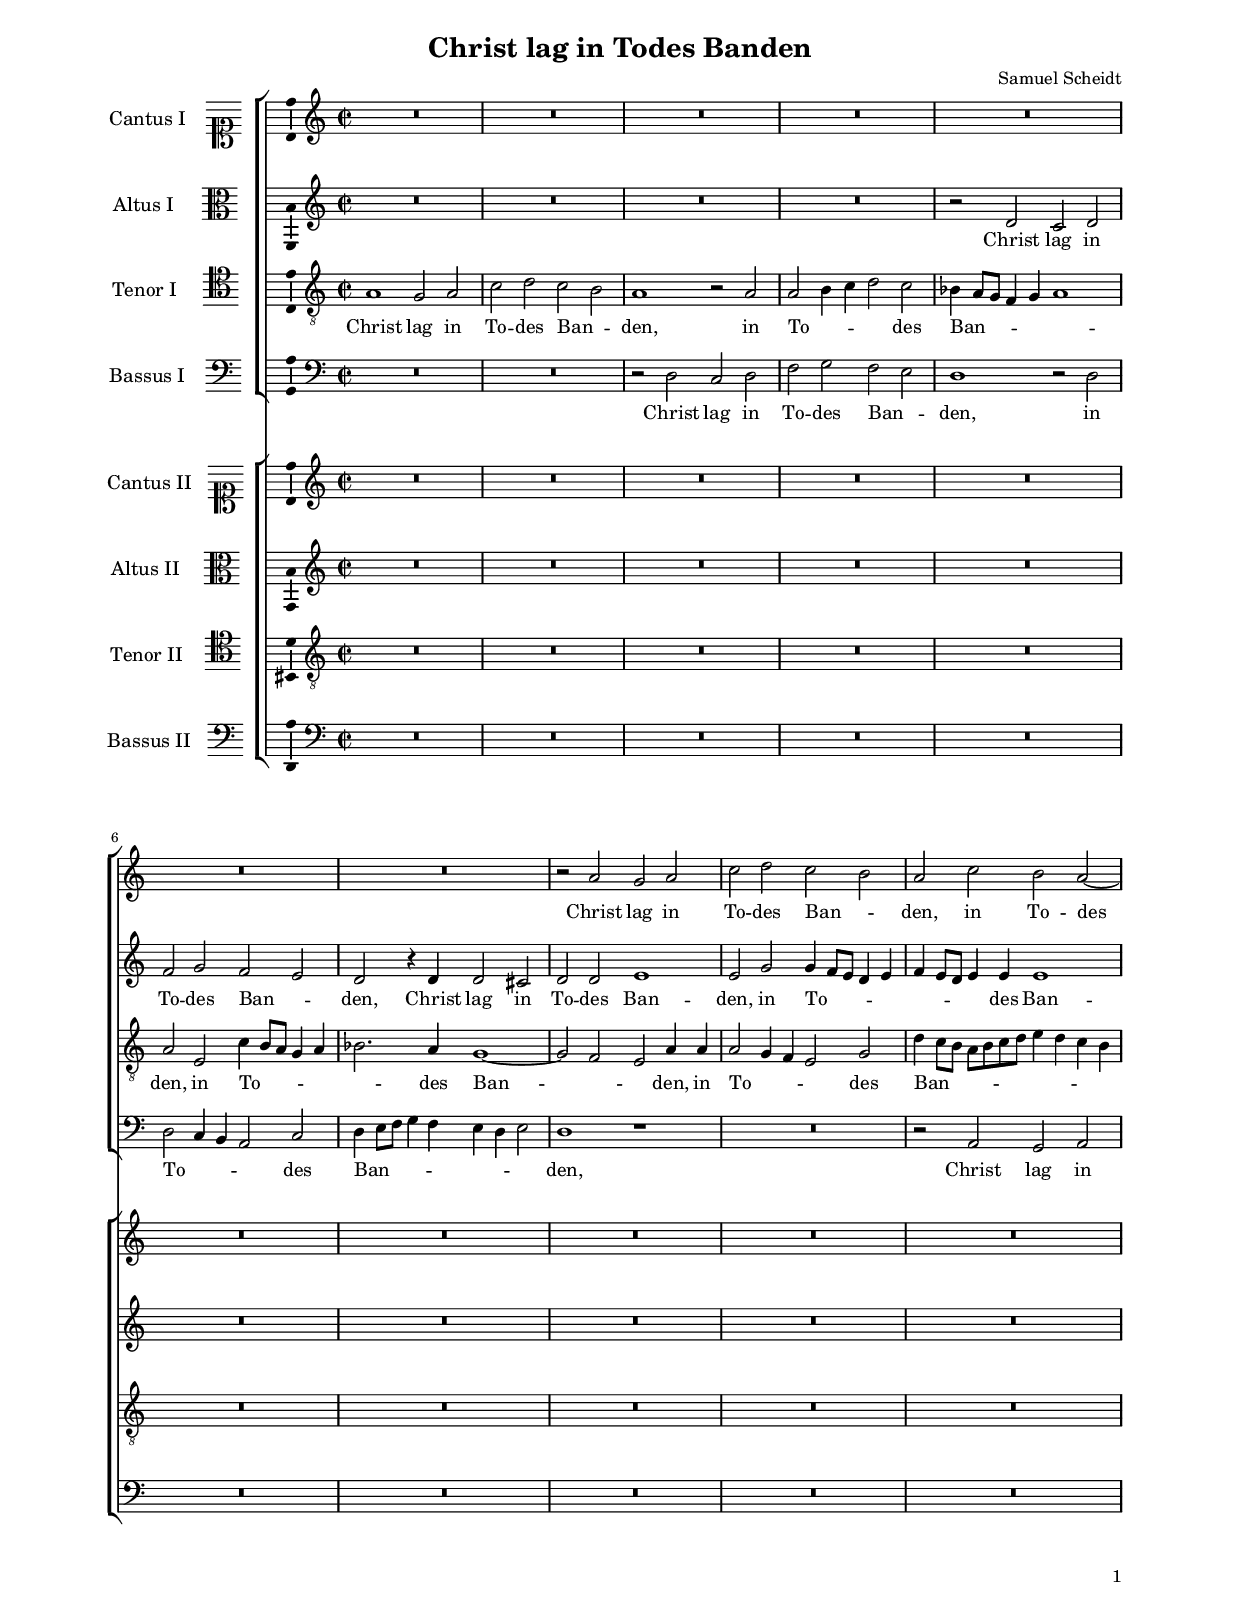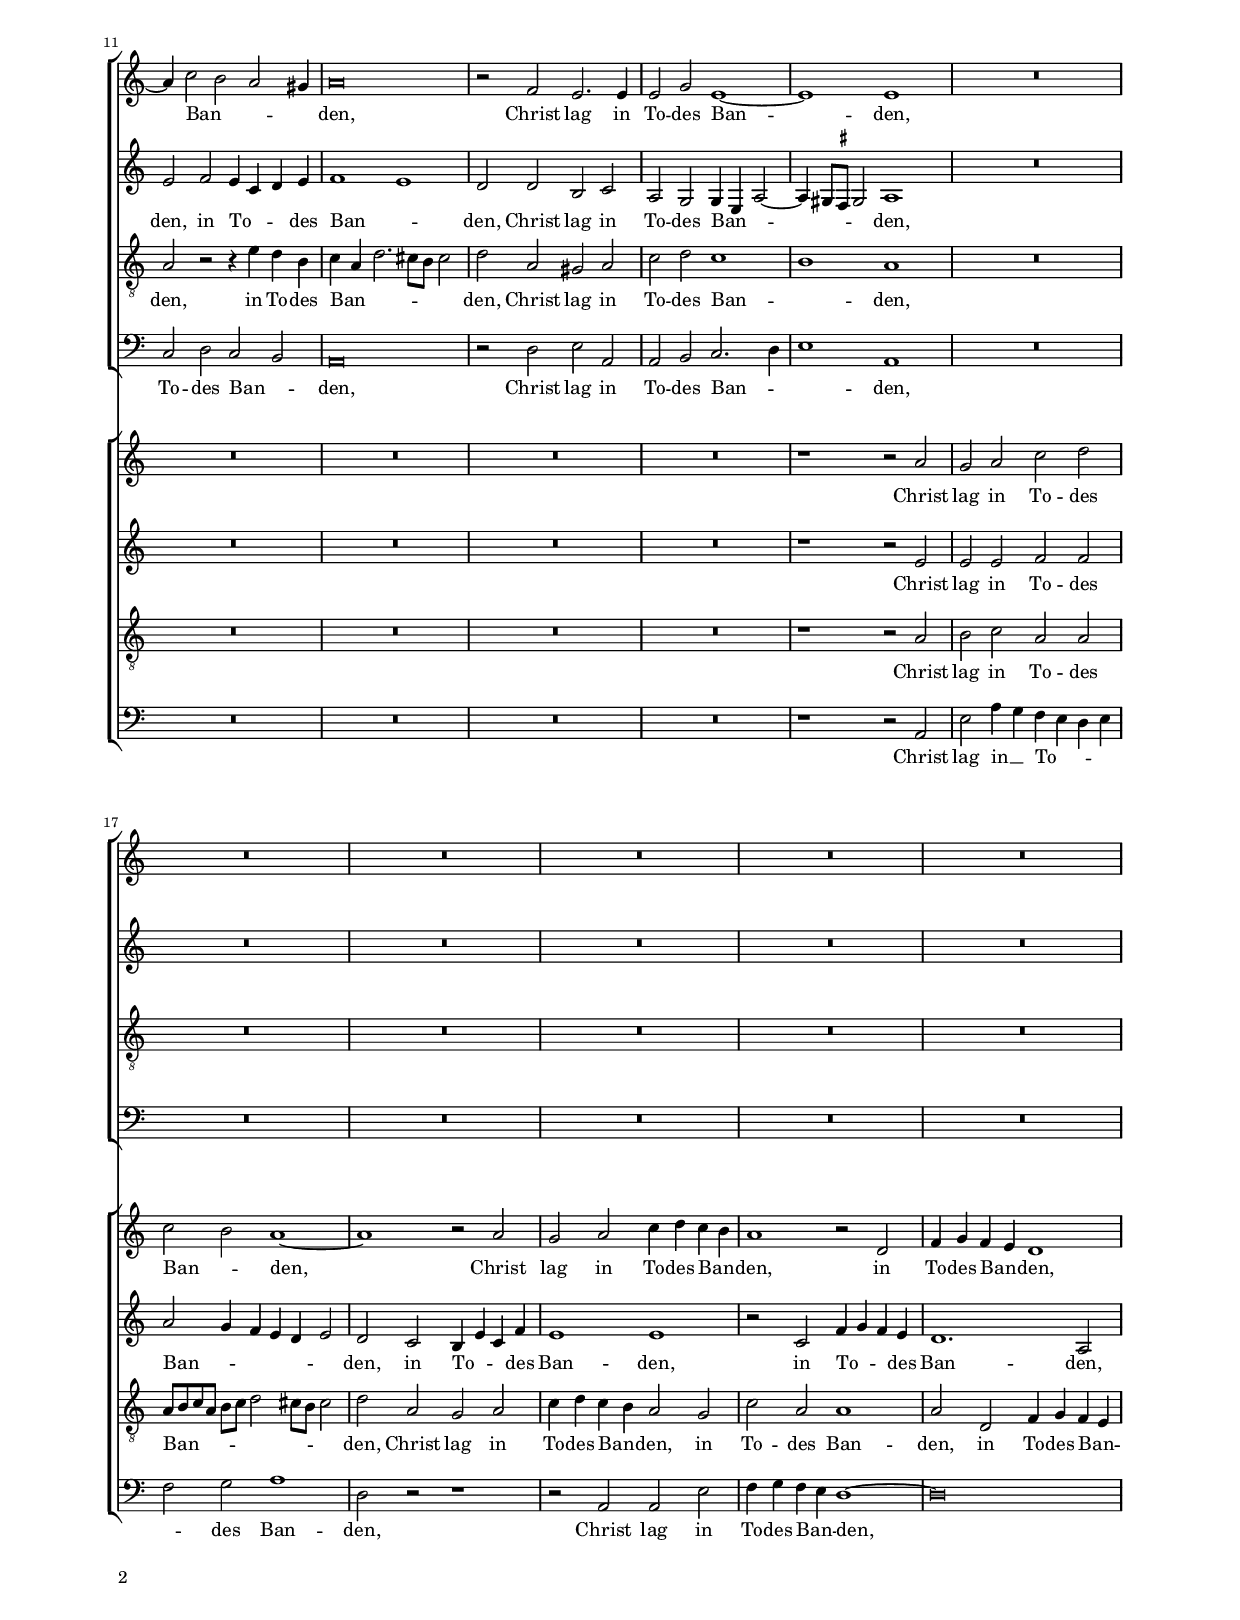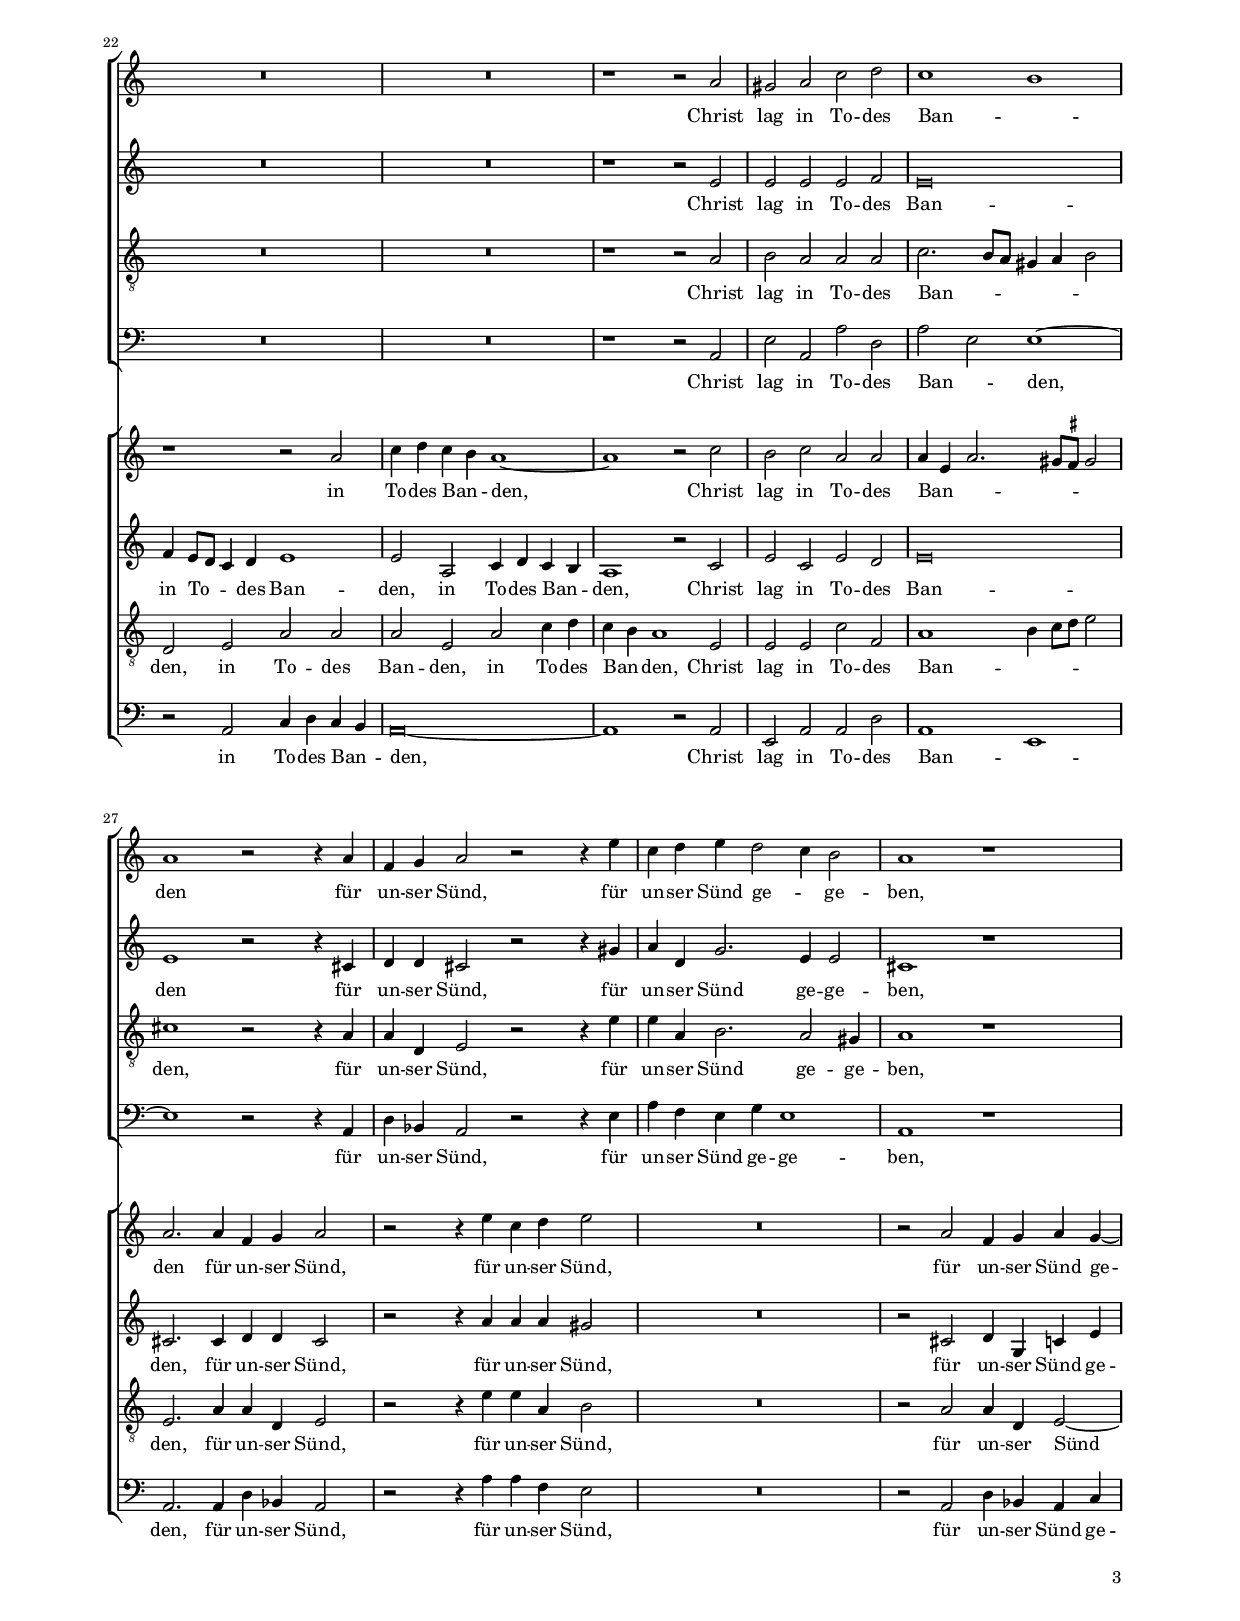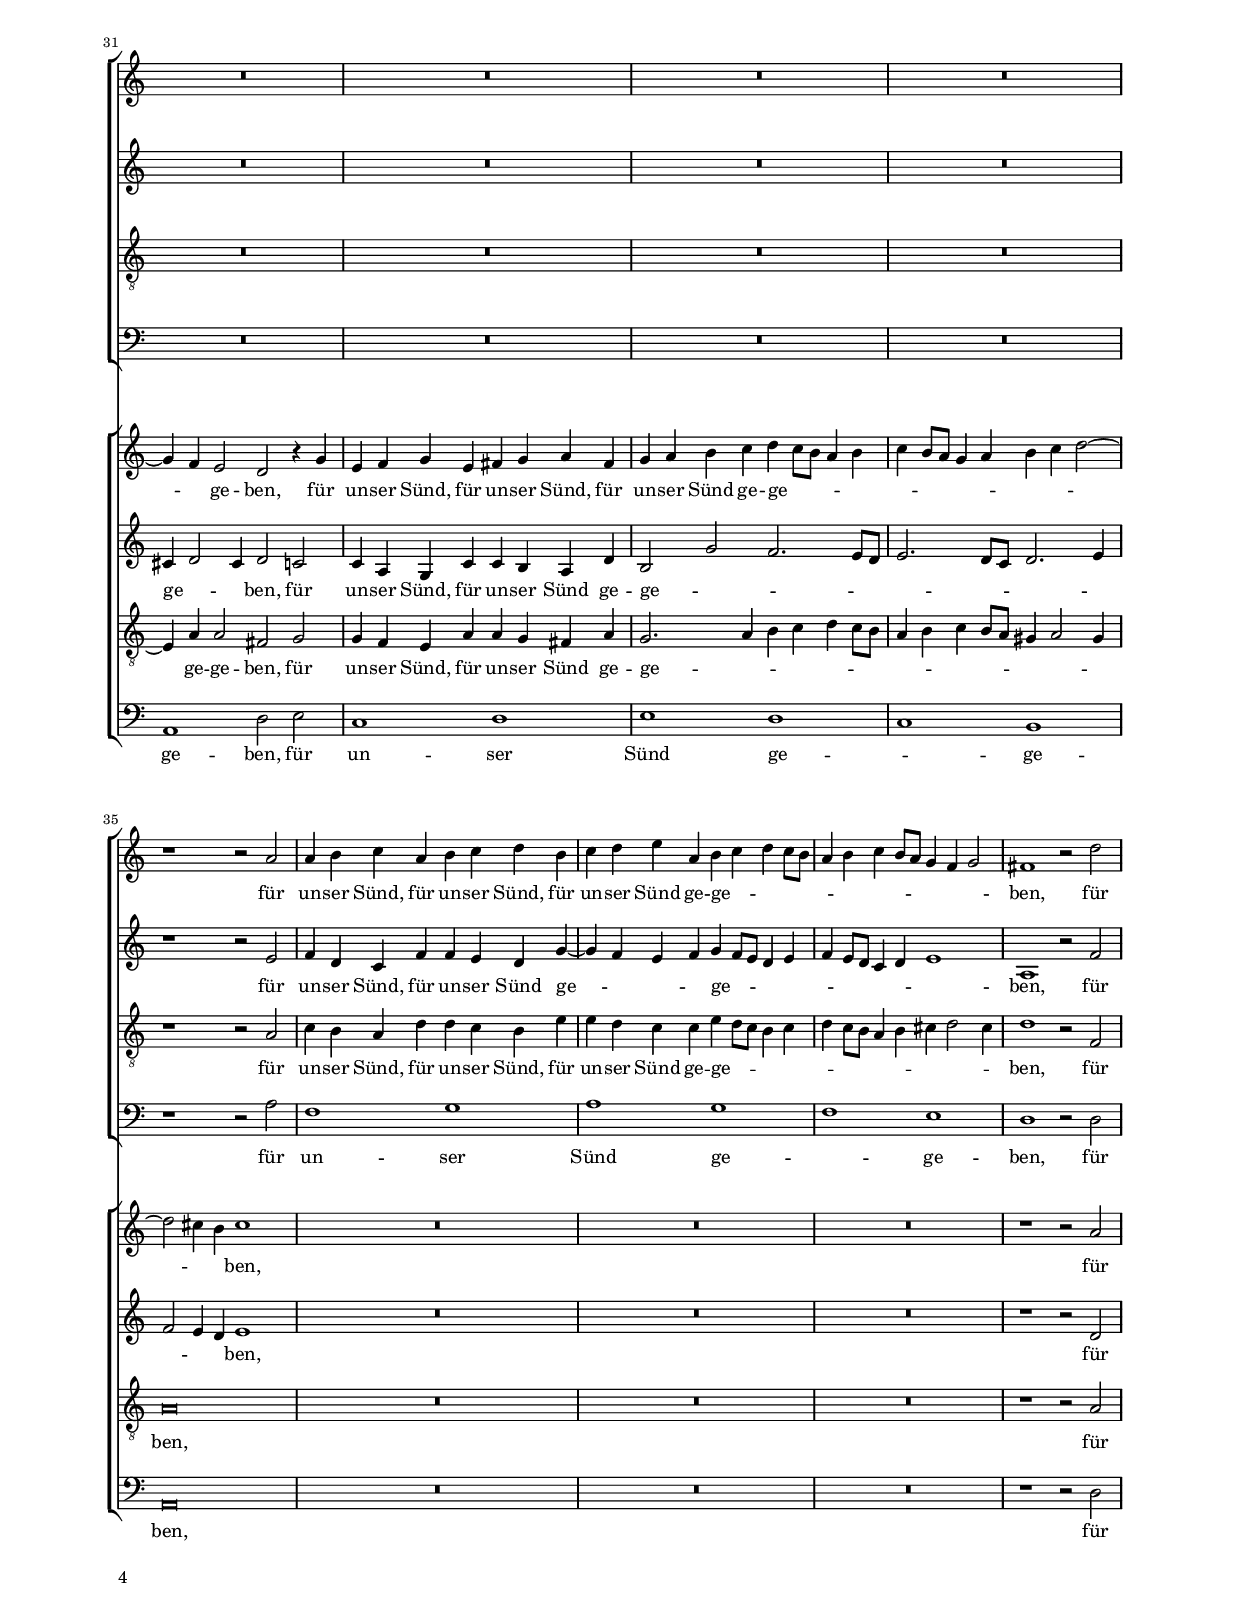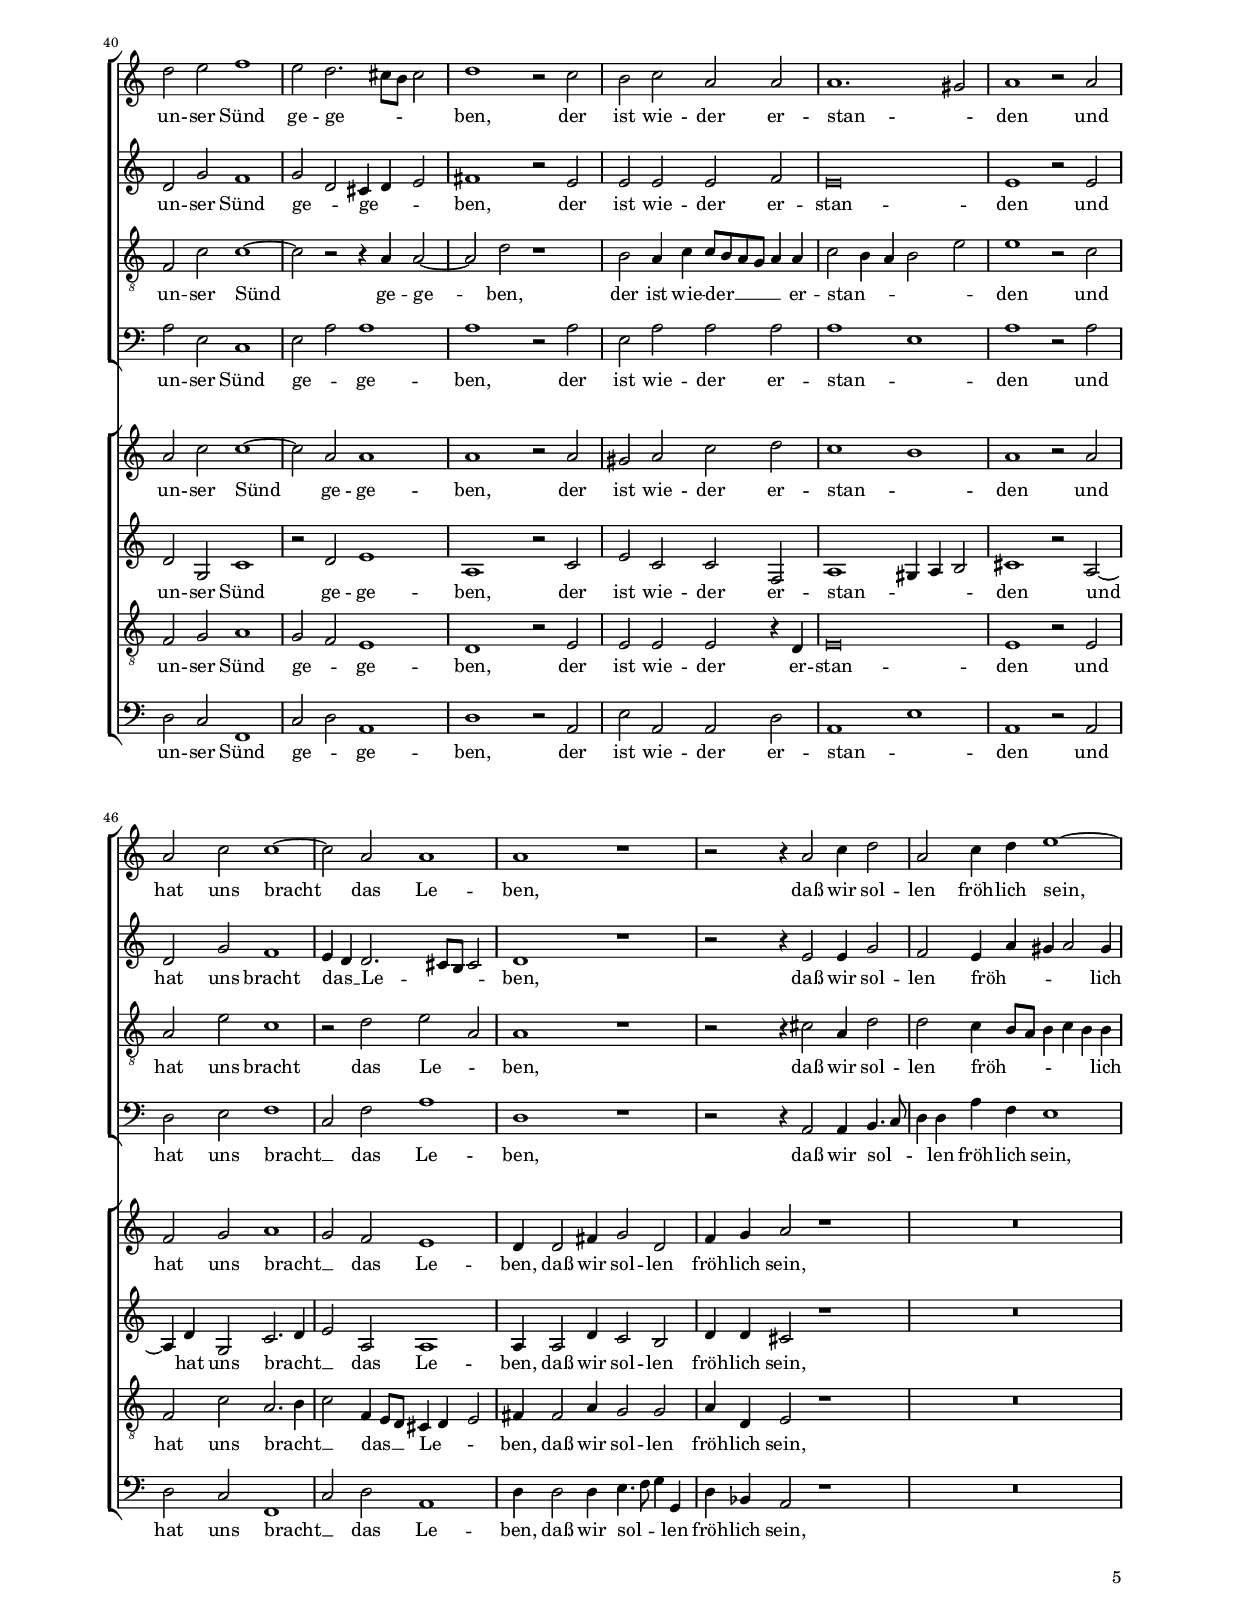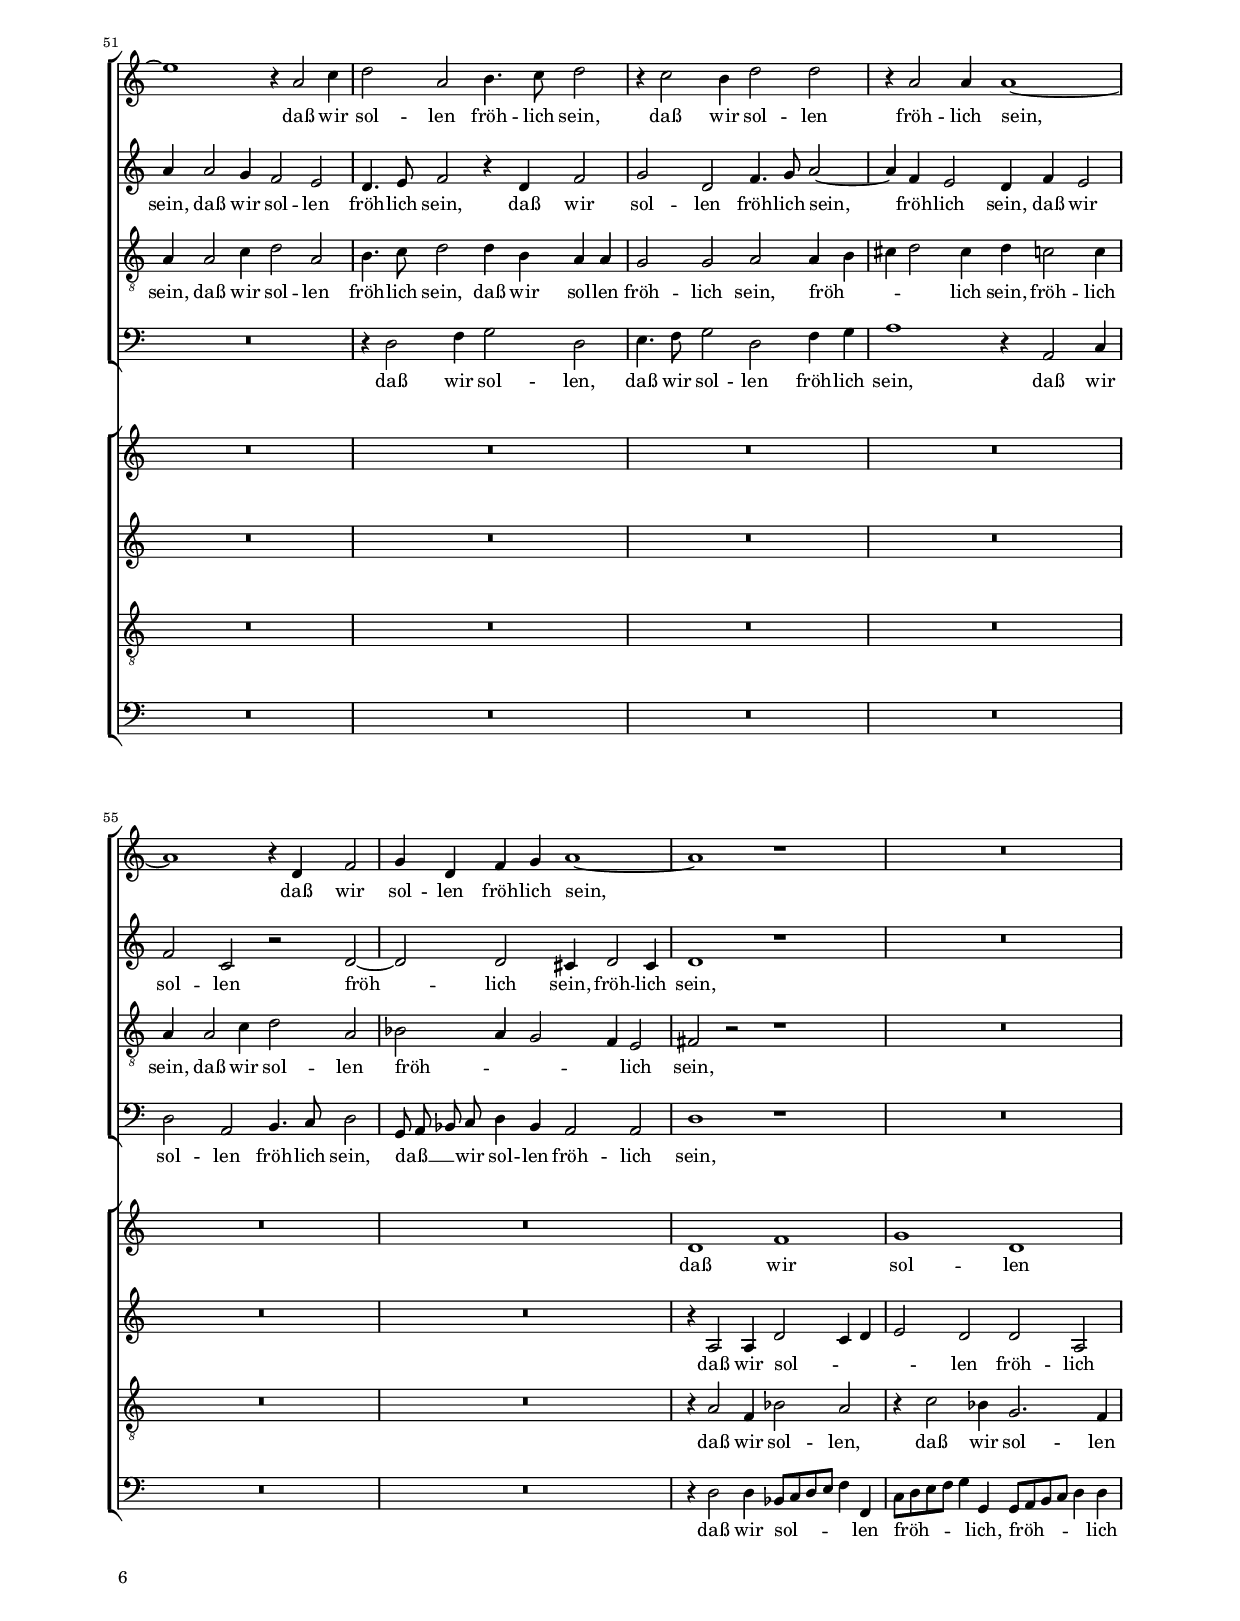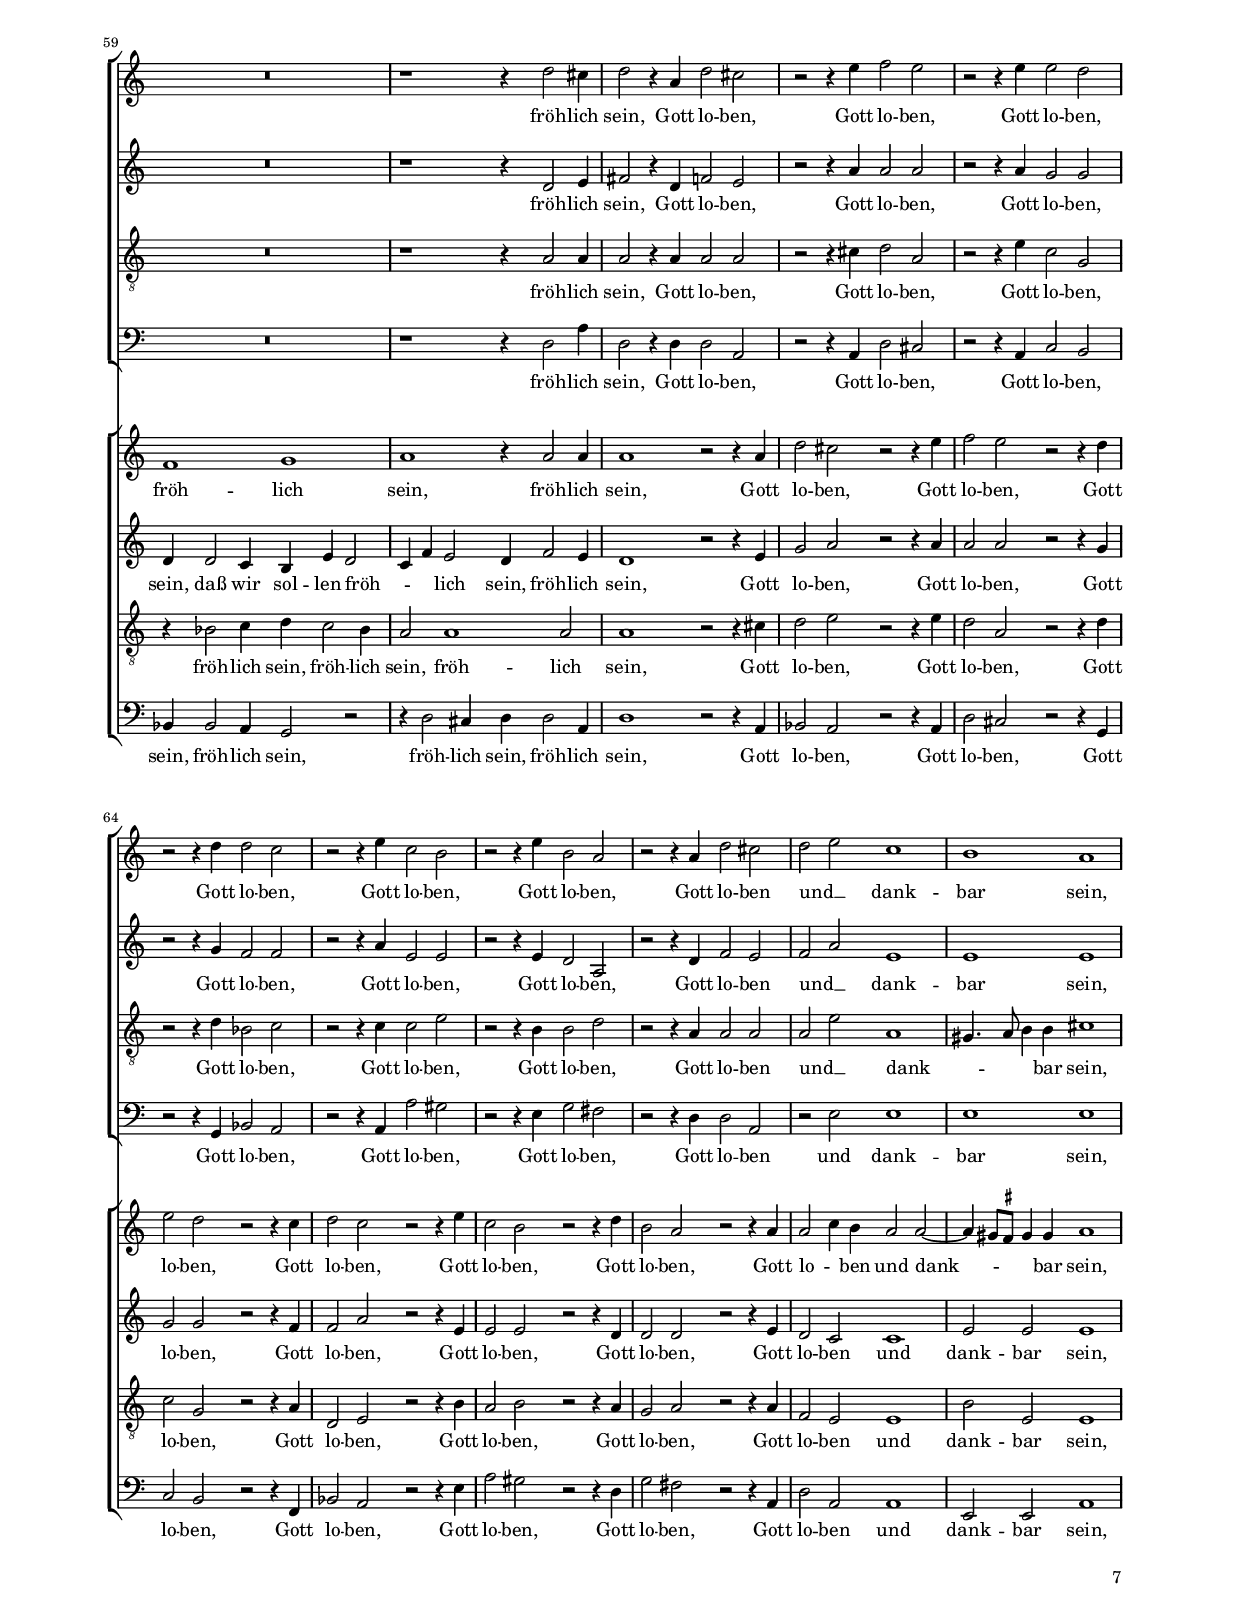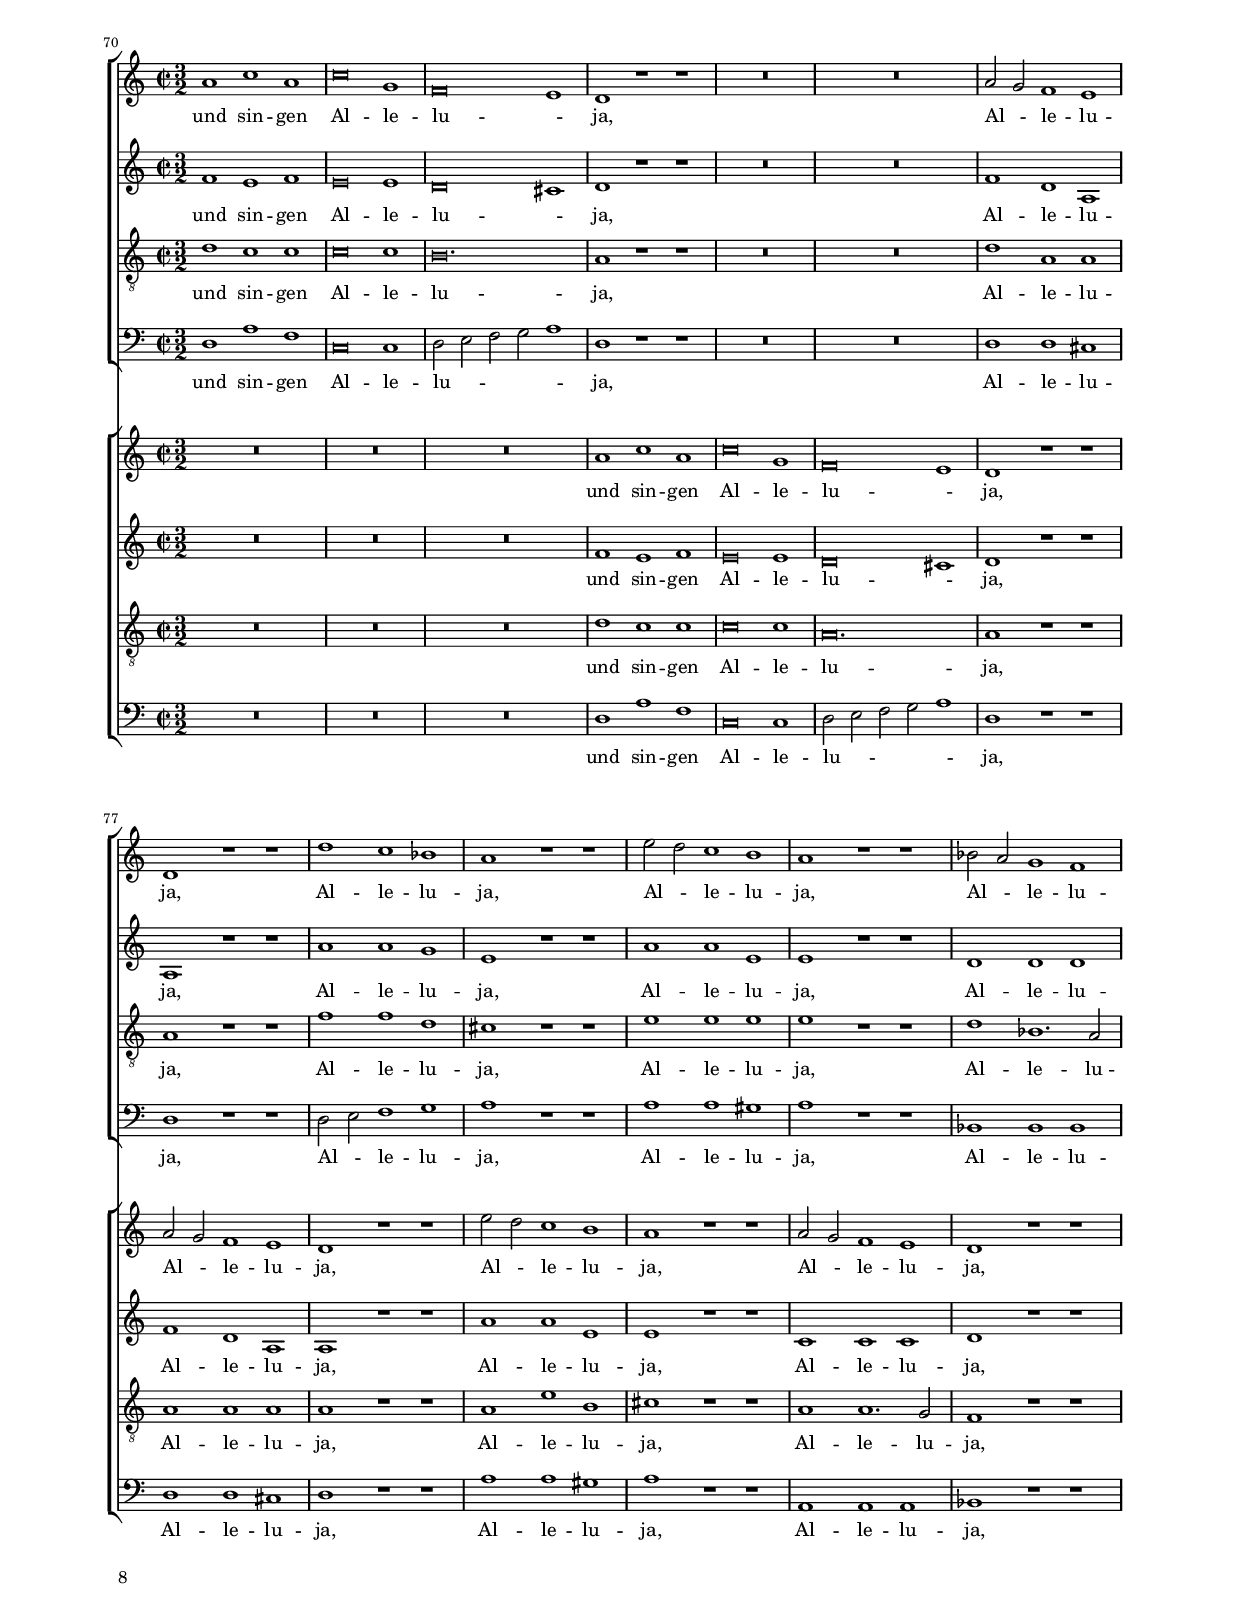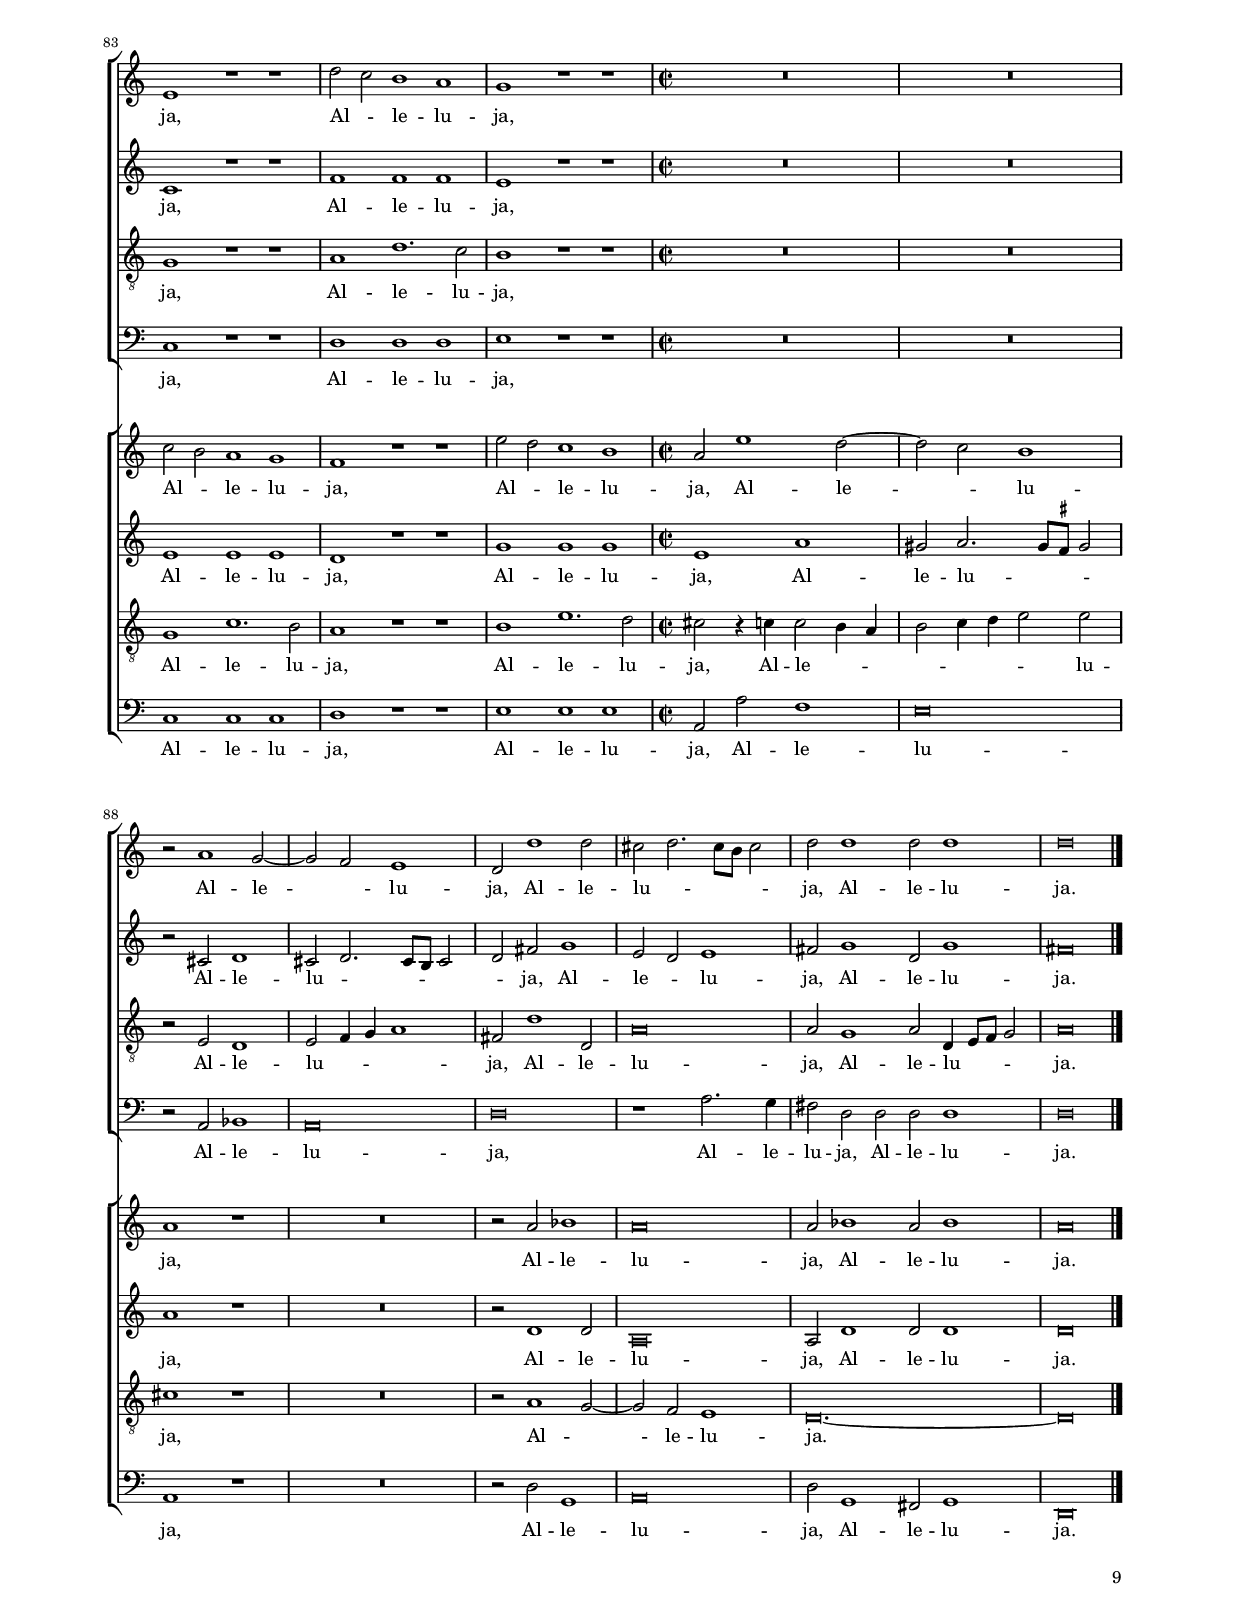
\header 
{
	title="Christ lag in Todes Banden"
	composer="Samuel Scheidt"
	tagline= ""
}

\version "2.24.0"
\include "deutsch.ly"
#(set-global-staff-size 15)
% #(set-default-paper-size "letter")
#(ly:set-option 'point-and-click #f)


\paper
	{
	top-margin = 2 \cm
	bottom-margin = 1.4 \cm
	left-margin = 2 \cm
	right-margin = 2 \cm
	print-page-number = ##f
	ragged-bottom = ##f
	ragged-last-bottom = ##t
%	systems-per-page = 2
	system-system-spacing = #'((basic-distance . 18) (minimum-distance . 14) (padding . 6) (strechability . 250))
	oddFooterMarkup=\markup   \fill-line { "" \fromproperty #'page:page-number-string }
	evenFooterMarkup=\markup  \fill-line { \fromproperty #'page:page-number-string "" }
	last-bottom-spacing = #'((basic-distance . 12) (minimum-distance . 7) (padding . 4))
	}

CutCThreeTwo = {
    \newSpacingSection
    \override Score.SpacingSpanner.common-shortest-duration = #(ly:make-moment 1 4)
    \once \override Staff.TimeSignature.stencil = #ly:text-interface::print
    \once \override Staff.TimeSignature.text =
    \markup { \override #'(baseline-skip . 2) \number {\musicglyph "timesig.C22" \vcenter \column {"3" "2"} } }
    \time 3/1
    }


global =  
	{
	\key c \major
	\time 2/2 \set Score.measureLength = #(ly:make-moment 2/1)
	\skip 1*2*69
	\CutCThreeTwo
	\skip 1*3*16
	\time 2/2 \set Score.measureLength = #(ly:make-moment 2/1)
	\newSpacingSection
	\override Score.SpacingSpanner.common-shortest-duration = #(ly:make-moment 1 8)
	\skip 1*2*6
	\set Score.measureLength = #(ly:make-moment 3/1)
	\skip 1*3
	\set Score.measureLength = #(ly:make-moment 2/1)
	\skip 1*2 \bar "|."
	}

	ficta = { \once \set suggestAccidentals = ##t }
	
	forget = #(define-music-function (music) (ly:music?) #{
	\accidentalStyle forget
	$music
	\accidentalStyle default
	#})

	
incipitcantusprimus = \markup { \score {
	{
	\set Staff.instrumentName = \markup { \fontsize #1 "Cantus I" }
	\key c \major
	\clef soprano
	s4 \bar ""
	}
	\layout  {
	raggedright = ##t
	indent = 1.9 \cm
	line-width = 2.5\cm
	\context { \Staff \remove Time_signature_engraver }
	\override Staff.Clef.Y-extent = #'(0 . 0)
	}} \hspace #1 }
      
incipitaltusprimus = \markup { \score {
	{
	\set Staff.instrumentName = \markup { \fontsize #1 "Altus I" }
	\key c \major
	\clef alto
	s4 \bar ""
	}
	\layout  {
	raggedright = ##t
	indent = 1.9 \cm
	line-width = 2.5\cm
	\context { \Staff \remove Time_signature_engraver }
	\override Staff.Clef.Y-extent = #'(0 . 0)
	}} \hspace #1 }
      
incipittenorprimus = \markup { \score {
	{
	\set Staff.instrumentName = \markup { \fontsize #1 "Tenor I" }
	\key c \major
	\clef tenor
	s4 \bar ""
	}
	\layout  {
	raggedright = ##t
	indent = 1.9 \cm
	line-width = 2.5\cm
	\context { \Staff \remove Time_signature_engraver }
	\override Staff.Clef.Y-extent = #'(0 . 0)
	}} \hspace #1 }


incipitbassusprimus = \markup { \score {
	{
	\set Staff.instrumentName = \markup { \fontsize #1 "Bassus I" }
	\key c \major
	\clef bass
	s4 \bar ""
	}
	\layout  {
	raggedright = ##t
	indent = 1.9 \cm
	line-width = 2.5\cm
	\context { \Staff \remove Time_signature_engraver }
	\override Staff.Clef.Y-extent = #'(0 . 0)
	}} \hspace #1 }

incipitcantussecundus = \markup { \score {
	{
	\set Staff.instrumentName = \markup { \fontsize #1 "Cantus II" }
	\key c \major
	\clef soprano
	s4 \bar ""
	}
	\layout  {
	raggedright = ##t
	indent = 1.9 \cm
	line-width = 2.5\cm
	\context { \Staff \remove Time_signature_engraver }
	\override Staff.Clef.Y-extent = #'(0 . 0)
	}} \hspace #1 }


incipitaltussecundus = \markup { \score {
	{
	\set Staff.instrumentName = \markup { \fontsize #1 "Altus II" }
	\key c \major
	\clef alto
	s4 \bar ""
	}
	\layout  {
	raggedright = ##t
	indent = 1.9 \cm
	line-width = 2.5\cm
	\context { \Staff \remove Time_signature_engraver }
	\override Staff.Clef.Y-extent = #'(0 . 0)
	}} \hspace #1 }


incipittenorsecundus = \markup { \score {
	{
	\set Staff.instrumentName = \markup { \fontsize #1 "Tenor II" }
	\key c \major
	\clef tenor
	s4 \bar ""
	}
	\layout  {
	raggedright = ##t
	indent = 1.9 \cm
	line-width = 2.5\cm
	\context { \Staff \remove Time_signature_engraver }
	\override Staff.Clef.Y-extent = #'(0 . 0)
	}} \hspace #1 }	


incipitbassussecundus = \markup { \score {
	{
	\set Staff.instrumentName = \markup { \fontsize #1 "Bassus II" }
	\key c \major
	\clef bass
	s4 \bar ""
	}
	\layout  {
	raggedright = ##t
	indent = 1.9 \cm
	line-width = 2.5\cm
	\context { \Staff \remove Time_signature_engraver }
	\override Staff.Clef.Y-extent = #'(0 . 0)
	}} \hspace #1 }

cantusprimus =  \relative c''
	{
	R\breve
	R\breve
	R\breve
	R\breve
%5
	R\breve |
	R\breve
	R\breve
	r2 a g a
	c2 d c h
%10
	a2 c h a~ |
	a4 c2 h a gis4
	a\breve
	r2 f e2. e4
	e2 g e1~
%15
	e1 e |
	R\breve
	R\breve
	R\breve
	R\breve
%20
	R\breve |
	R\breve
	R\breve
	R\breve
	r1 r2 a
%25
	gis2 a c d |
	c1 h
	a1 r2 r4 a
	f4 g a2 r r4 e'
	c4 d e d2 c4 h2
%30
	a1 r |
	R\breve
	R\breve
	R\breve
	R\breve
%35
	r1 r2 a |
	a4 h c a h c d h
	c4 d e a, h c d c8 h
	a4 h c h8 a g4 f g2
	fis1 r2 d'
%40
	d2 e f1 |
	e2 d2. cis8 h cis2
	d1 r2 c
	h2 c a a
	a1. gis2
%45
	a1 r2 a |
	a2 c c1~
	c2 a a1
	a1 r
	r2 r4 a2 c4 d2
%50
	a2 c4 d e1~ |
	e1 r4 a,2 c4
	d2 a h4. c8 d2
	r4 c2 h4 d2 d
	r4 a2 a4 a1~
%55
	a1 r4 d, f2 |
	g4 d f g a1~
	a1 r
	R\breve
	R\breve
%60
	r1 r4 d2 cis4 |
	d2 r4 a d2 cis
	r2 r4 e f2 e
	r2 r4 e e2 d
	r2 r4 d d2 c
%65
	r2 r4 e c2 h |
	r2 r4 e h2 a
	r2 r4 a d2 cis
	d2 e c1
	h1 a
%70
% Triple time
	a1 c a
	c\breve g1 |
	f\breve e1
	d1 r r
	R\breve.
%75
	R\breve.
	a'2 g f1 e |
	d1 r r
	d'1 c b
	a1 r r
%80
	e'2 d c1 h
	a1 r r
	b2 a g1 f
	e1 r r
	d'2 c h1 a
%85
	g1 r r |
% End of triple time
	R\breve
	R\breve
	r2 a1 g2~
	g2 f e1
%90
	d2 d'1 d2 |
	cis2 d2. cis8 h cis2
	d2 d1 d2 d1
	d\breve |
	}

altusprimus =  \relative c' 
	{
	R\breve
	R\breve
	R\breve
	R\breve
%5
	r2 d c d |
	f2 g f e
	d2 r4 d d2 cis
	d2 d e1
	e2 g g4 f8 e d4 e
%10
	f4 e8 d e4 e e1 |
	e2 f e4 c d e
	f1 e
	d2 d h c
	a2 g g4 e a2~
%15
	a4 gis8 \ficta fis gis2 a1 |
	R\breve
	R\breve
	R\breve
	R\breve
%20
	R\breve |
	R\breve
	R\breve
	R\breve
	r1 r2 e'
%25
	e2 e e f |
	e\breve
	e1 r2 r4 cis
	d4 d cis2 r r4 gis'
	a4 d, g2. e4 e2
%30
	cis1 r |
	R\breve
	R\breve
	R\breve
	R\breve
%35
	r1 r2 e |
	f4 d c f f e d g~
	g4 f e f g f8 e d4 e
	f4 e8 d c4 d e1
	a,1 r2 f'
%40
	d2 g f1 |
	g2 d cis4 d e2
	fis1 r2 e
	e2 e e f
	e\breve
%45
	e1 r2 e |
	d2 g f1
	e4 d d2. cis8 h cis2
	d1 r
	r2 r4 e2 e4 g2
%50
	f2 e4 a gis a2 gis4 |
	a4 a2 g4 f2 e
	d4. e8 f2 r4 d f2
	g2 d f4. g8 a2~
	a4 f e2 d4 f e2
%55
	f2 c r d~ |
	d2 d cis4 d2 cis4
	d1 r
	R\breve
	R\breve
%60
	r1 r4 d2 e4 |
	fis2 r4 d f2 e
	r2 r4 a a2 a
	r2 r4 a g2 g
	r2 r4 g f2 f
%65
	r2 r4 a e2 e |
	r2 r4 e d2 a
	r2 r4 d f2 e
	f2 a e1
	e1 e
%70
% Triple time
	f1 e f |
    e\breve e1
	d\breve cis1
	d1 r r
	R\breve.
%75
	R\breve. |
	f1 d a
	a1 r r
	a'1 a g
	e1 r r
%80
	a1 a e |
	e1 r r
	d1 d d
	c1 r r
	f1 f f
%85
	e1 r r |
% End of triple time
	R\breve
	R\breve
	r2 cis d1
	cis2 d2. cis8 h cis2
%90
	d2 fis g1 |
	e2 d e1
	fis2 g1 d2 g1
	fis\breve |
	}

tenorprimus =  \relative c' 
	{
	a1 g2 a
	c2 d c h
	a1 r2 a
	a2 h4 c d2 c
%5
	b4 a8 g f4 g a1 |
	a2 e c'4 h8 a g4 a
	b2. a4 g1~
	g2 f e a4 a
	a2 g4 f e2 g
%10
	d'4 c8 h a[ h c d] e4 d c h |
	a2 r r4 e' d h
	c4 a d2. cis8 h cis2
	d2 a gis a
	c2 d c1
%15
	h1 a |
	R\breve
	R\breve
	R\breve
	R\breve
%20
	R\breve |
	R\breve
	R\breve
	R\breve
	r1 r2 a
%25
	h2 a a a |
	c2. h8 a gis4 a h2
	cis1 r2 r4 a
	a4 d, e2 r r4 e'
	e4 a, h2. a2 gis4
%30
	a1 r |
	R\breve
	R\breve
	R\breve
	R\breve
%35
	r1 r2 a |
	c4 h a d d c h e
	e4 d c c e d8 c h4 c
	d4 c8 h a4 h cis d2 cis4
	d1 r2 f,
%40
	f2 c' c1~ |
	c2 r r4 a a2~
	a2 d r1
	h2 a4 c c8 h a g a4 a
	c2 h4 a h2 e
%45
	e1 r2 c |
	a2 e' c1
	r2 d e a,
	a1 r
	r2 r4 cis2 a4 d2
%50
	d2 c4 h8 a h4 c h h |
	a4 a2 c4 d2 a
	h4. c8 d2 d4 h a a
	g2 g a a4 h
	cis4 d2 cis4 d4 c2 c4
%55
	a4 a2 c4 d2 a |
	b2 a4 g2 f4 e2
	fis2 r r1
	R\breve
	R\breve
%60
	r1 r4 a2 a4 |
	a2 r4 a a2 a
	r2 r4 cis d2 a
	r2 r4 e' c2 g
	r2 r4 d' b2 c
%65
	r2 r4 c c2 e |
	r2 r4 h h2 d
	r2 r4 a a2 a
	a2 e' a,1
	gis4. a8 h4 h cis1
%70
% Triple time
	d1 c c |
	c\breve c1
	h\breve.
	a1 r r
	R\breve.
%75
	R\breve. |
	d1 a a
	a1 r r
	f'1 f d
	cis1 r r
%80
	e1 e e |
	e1 r r
	d1 b1. a2
	g1 r r
	a1 d1. c2
%85
	h1 r r |
% End of triple time
	R\breve
	R\breve
	r2 e, d1
	e2 f4 g a1
%90
	fis2 d'1 d,2 |
	a'\breve
	a2 g1 a2 d,4 e8 f g2
	a\breve |
	}

bassusprimus  =  \relative c 
	{
	R\breve
	R\breve
	r2 d c d
	f2 g f e
%5
	d1 r2 d |
	d2 c4 h a2 c
	d4 e8 f g4 f e d e2
	d1 r
	R\breve
%10
	r2 a g a |
	c2 d c h
	a\breve
	r2 d e a,
	a2 h c2. d4
%15
	e1 a, |
	R\breve
	R\breve
	R\breve
	R\breve
%20
	R\breve |
	R\breve
	R\breve
	R\breve
	r1 r2 a
%25
	e'2 a, a' d, |
	a'2 e e1~
	e1 r2 r4 a,
	d4 b a2 r r4 e'
	a4 f e g e1
%30
	a,1 r |
	R\breve
	R\breve
	R\breve
	R\breve
%35
	r1 r2 a' |
	f1 g
	a1 g
	f1 e
	d1 r2 d
%40
	a'2 e c1 |
	e2 a a1
	a1 r2 a
	e2 a a a
	a1 e
%45
	a1 r2 a |
	d,2 e f1
	c2 f a1
	d,1 r
	r2 r4 a2 a4 h4. c8
%50
	d4 d a' f e1 |
	R\breve
	r4 d2 f4 g2 d
	e4. f8 g2 d f4 g
	a1 r4 a,2 c4
%55
	d2 a h4. c8 d2 |
	\autoBeamOff g,8 a b c \autoBeamOn d4 b a2 a
	d1 r
	R\breve
	R\breve
%60
	r1 r4 d2 a'4 |
	d,2 r4 d d2 a
	r2 r4 a d2 cis
	r2 r4 a c2 h
	r2 r4 g b2 a
%65
	r2 r4 a a'2 gis |
	r2 r4 e g2 fis
	r2 r4 d d2 a
	r2 e' e1
	e1 e
%70
% Triple time
	d1 a' f |
	c\breve c1
	d2 e f g a1
	d,1 r r
	R\breve.
%75
	R\breve. |
	d1 d cis
	d1 r r
	d2 e f1 g
	a1 r r
%80
	a1 a gis |
	a1 r r
	b,1 b b
	c1 r r
	d1 d d
%85
	e1 r r |
% End of triple time
	R\breve
	R\breve
	r2 a, b1
	a\breve
%90
	d\breve |
	r1 a'2. g4
	fis2 d d d d1
	d\breve |
	}

cantussecundus =  \relative c''
	{
	R\breve
	R\breve
	R\breve
	R\breve
%5
	R\breve |
	R\breve
	R\breve
	R\breve
	R\breve
%10
	R\breve |
	R\breve
	R\breve
	R\breve
	R\breve
%15
	r1 r2 a |
	g2 a c d
	c2 h a1~
	a1 r2 a
	g2 a c4 d c h
%20
	a1 r2 d, |
	f4 g f e d1
	r1 r2 a'
	c4 d c h a1~
	a1 r2 c
%25
	h2 c a a |
	a4 e a2. gis8 \ficta fis gis2
	a2. a4 f g a2
	r2 r4 e' c d e2
	R\breve
%30
	r2 a, f4 g a g~ |
	g4 f e2 d r4 g
	e4 f g e fis g a fis
	g4 a h c d c8 h a4 h
	c4 h8 a g4 a h c d2~
%35
	d2 cis4 h cis1 |
	R\breve
	R\breve
	R\breve
	r1 r2 a
%40
	a2 c c1~ |
	c2 a a1
	a1 r2 a
	gis2 a c d
	c1 h
%45
	a1 r2 a |
	f2 g a1 
	g2 f e1
	d4 d2 fis4 g2 d
	f4 g a2 r1
%50
	R\breve |
	R\breve
	R\breve
	R\breve
	R\breve
%55
	R\breve |
	R\breve
	d,1 f
	g1 d
	f1 g
%60
	a1 r4 a2 a4 |
	a1 r2 r4 a
	d2 cis r r4 e
	f2 e r r4 d
	e2 d r r4 c
%65
	d2 c r r4 e |
	c2 h r r4 d
	h2 a r r4 a
	a2 c4 h a2 a~
	a4 gis8 \ficta fis gis4 gis a1
%70
% Triple time
	R\breve.
	R\breve.
	R\breve.
	a1 c a
	c\breve g1
%75
	f\breve e1 |
	d1 r r
	a'2 g f1 e
	d1 r r
	e'2 d c1 h
%80
	a1 r r |
	a2 g f1 e
	d1 r r
	c'2 h a1 g
	f1 r r
%85
	e'2 d c1 h |
% End of triple time
	a2 e'1 d2~
	d2 c h1
	a1 r
	R\breve
%90
	r2 a b1 |
	a\breve
	a2 b1 a2 b1
	a\breve |
	}

altussecundus =  \relative c'
	{
	R\breve
	R\breve
	R\breve
	R\breve
%5
	R\breve |
	R\breve
	R\breve
	R\breve
	R\breve
%10
	R\breve |
	R\breve
	R\breve
	R\breve
	R\breve
%15
	r1 r2 e |
	e2 e f f
	a2 g4 f e d e2
	d2 c h4 e c f
	e1 e
%20
	r2 c f4 g f e |
	d1. a2
	f'4 e8 d c4 d e1
	e2 a, c4 d c h
	a1 r2 c
%25
	e2 c e d |
	e\breve
	cis2. cis4 d d cis2
	r2 r4 a' a a gis2
	R\breve
%30
	r2 cis, d4 g, c e |
	cis4 d2 cis4 d2 c
	c4 a g c c h a d
	h2 g' f2. e8 d
	e2. d8 c d2. e4
%35
	f2 e4 d e1 |
	R\breve
	R\breve
	R\breve
	r1 r2 d
%40
	d2 g, c1 |
	r2 d e1
	a,1 r2 c
	e2 c c f,
	a1 gis4 a h2
%45
	cis1 r2 a~ |
	a4 d g,2 c2. d4
	e2 a, a1
	a4 a2 d4 c2 h
	d4 d cis2 r1
%50
	R\breve |
	R\breve
	R\breve
	R\breve
	R\breve
%55
	R\breve |
	R\breve
	r4 a2 a4 d2 c4 d
	e2 d d a
	d4 d2 c4 h e d2
%60
	c4 f e2 d4 f2 e4 |
	d1 r2 r4 e
	g2 a r r4 a
	a2 a r r4 g
	g2 g r r4 f
%65
	f2 a r r4 e |
	e2 e r r4 d
	d2 d r r4 e
	d2 c c1
	e2 e e1
%70
% Triple time
	R\breve. |
	R\breve.
	R\breve.
	f1 e f
	e\breve e1
%75
	d\breve cis1 |
	d1 r r
	f1 d a
	a1 r r
	a'1 a e
%80
	e1 r r |
	c1 c c
	d1 r r
	e1 e e
	d1 r r
%85
	g1 g g |
% End of triple time
	e1 a
	gis2 a2. gis8 \ficta fis gis2
	a1 r
	R\breve
%90
	r2 d,1 d2 |
	a\breve
	a2 d1 d2 d1
	d\breve |
	}

tenorsecundus =  \relative c'
	{
	R\breve
	R\breve
	R\breve
	R\breve
%5
	R\breve |
	R\breve
	R\breve
	R\breve
	R\breve
%10
	R\breve |
	R\breve
	R\breve
	R\breve
	R\breve
%15
	r1 r2 a |
	h2 c a a
	a8 h c a h c d2 cis8 h cis2
	d2 a g a
	c4 d c h a2 g
%20
	c2 a a1 |
	a2 d, f4 g f e
	d2 e a a
	a2 e a c4 d
	c4 h a1 e2
%25
	e2 e c' f, |
	a1 h4 c8 d e2
	e,2. a4 a d, e2
	r2 r4 e' e a, h2
	R\breve
%30
	r2 a a4 d, e2~ |
	e4 a a2 fis g
	g4 f e a a g fis a
	g2. a4 h c d c8 h
	a4 h c h8 a gis4 a2 gis4
%35
	a\breve |
	R\breve
	R\breve
	R\breve
	r1 r2 a
%40
	f2 g a1 |
	g2 f e1
	d1 r2 e
	e2 e e r4 d
	e\breve
%45
	e1 r2 e |
	f2 c' a2. h4
	c2 f,4 e8 d cis4 d e2
	fis4 fis2 a4 g2 g
	a4 d, e2 r1
%50
	R\breve |
	R\breve
	R\breve
	R\breve
	R\breve
%55
	R\breve |
	R\breve
	r4 a2 f4 b2 a
	r4 c2 b4 g2. f4
	r4 b2 c4 d c2 b4
%60
	a2 a1 a2 |
	a1 r2 r4 cis
	d2 e r r4 e
	d2 a r r4 d
	c2 g r r4 a
%65
	d,2 e r r4 h' |
	a2 h r r4 a
	g2 a r r4 a
	f2 e e1
	h'2 e, e1
%70
% Triple time
	R\breve. |
	R\breve.
	R\breve.
	d'1 c c
	c\breve c1
%75
	a\breve. |
	a1 r r
	a1 a a
	a1 r r
	a1 e' h
%80
	cis1 r r |
	a1 a1. g2
	f1 r r
	g1 c1. h2
	a1 r r
%85
	h1 e1. d2 |
% End of triple time
	cis2 r4 c c2 h4 a 
	h2 c4 d e2 e
	cis1 r
%90
	R\breve |
	r2 a1 g2~
	g2 f e1
	d\breve.~
	d\breve |
	}

bassussecundus =  \relative c
	{
	R\breve
	R\breve
	R\breve
	R\breve
%5
	R\breve |
	R\breve
	R\breve
	R\breve
	R\breve
%10
	R\breve |
	R\breve
	R\breve
	R\breve
	R\breve
%15
	r1 r2 a |
	e'2 a4 g f e d e
	f2 g a1
	d,2 r r1
	r2 a a e'
%20
	f4 g f e d1~ |
	d\breve
	r2 a c4 d c h
	a\breve~
	a1 r2 a
%25
	e2 a a d |
	a1 e
	a2. a4 d b a2
	r2 r4 a' a f e2
	R\breve
%30
	r2 a, d4 b a c |
	a1 d2 e
	c1 d
	e1 d
	c1 h
%35
	a\breve |
	R\breve
	R\breve
	R\breve
	r1 r2 d
%40
	d2 c f,1 |
	c'2 d a1
	d1 r2 a
	e'2 a, a d
	a1 e'
%45
	a,1 r2 a |
	d2 c f,1
	c'2 d a1
	d4 d2 d4 e4. f8 g4 g,
	d'4 b a2 r1
%50
	R\breve |
	R\breve
	R\breve
	R\breve
	R\breve
%55
	R\breve |
	R\breve
	r4 d2 d4 b8 c d e f4 f,
	c'8 d e f g4 g, g8 a h c d4 d
	b4 b2 a4 g2 r
%60
	r4 d'2 cis4 d d2 a4 |
	d1 r2 r4 a
	b2 a r r4 a
	d2 cis r r4 g
	c2 h r r4 f
%65
	b2 a r r4 e' |
	a2 gis r r4 d
	g2 fis r r4 a,
	d2 a a1
	e2 e a1
%70
% Triple time
	R\breve. |
	R\breve.
	R\breve.
	d1 a' f
	c\breve c1
%75
	d2 e f g a1 |
	d,1 r r
	d1 d cis
	d1 r r
	a'1 a gis
%80
	a1 r r |
	a,1 a a
	b1 r r
	c1 c c 
	d1 r r
%85
	e1 e e |
% End of triple time
	a,2 a' f1
	e\breve
	a,1 r
	R\breve
%90
	r2 d g,1 |
	a\breve
	d2 g,1 fis2 g1
	d\breve |
	}


lyricscantusprimus = \lyricmode {
	Christ lag in To -- des Ban -- _ den,	
	in To -- des Ban -- _ _ _ den,
	Christ lag in To -- des Ban -- den,
	Christ lag in To -- des Ban -- _ den
	für un -- ser Sünd,
	für un -- ser Sünd ge -- _ ge -- ben,
	für un -- ser Sünd,
	für un -- ser Sünd,
	für un -- ser Sünd ge -- ge -- _ _ _ _ _ _ _ _ _ _ _ _ ben,
	für un -- ser Sünd ge -- ge -- _ _ _ ben,
	der ist wie -- der er -- stan -- _ den
	und hat uns bracht das Le -- ben,
	daß wir sol -- len fröh -- lich sein,
	daß wir sol -- len fröh -- lich sein,
	daß wir sol -- len fröh -- lich sein,
	daß wir sol -- len fröh -- lich sein,
	fröh -- lich sein,
	Gott lo -- ben,
	Gott lo -- ben,
	Gott lo -- ben,
	Gott lo -- ben,
	Gott lo -- ben,
	Gott lo -- ben,
	Gott lo -- ben und __ _ dank -- bar sein,
	und sin -- gen Al -- le -- lu -- _ ja,
	Al -- _ le -- lu -- ja,
	Al -- le -- lu -- ja,
	Al -- _ le -- lu -- ja,
	Al -- _ le -- lu -- ja,
	Al -- _ le -- lu -- ja,
	Al -- le -- _ lu -- ja,
	Al -- le -- lu -- _ _ _ _ ja,
	Al -- le -- lu -- ja.
	}


lyricsaltusprimus = \lyricmode {
	Christ lag in To -- des Ban -- _ den,	
	Christ lag in To -- des Ban -- den,
	in To -- _ _ _ _ _ _ _ _ des Ban -- den,
	in To -- _ _ des Ban -- _ den,
	Christ lag in To -- des Ban -- _ _ _ _ _ den,
	Christ lag in To -- des Ban -- den
	für un -- ser Sünd,
	für un -- ser Sünd ge -- ge -- ben,
	für un -- ser Sünd,
	für un -- ser Sünd ge -- _ _ _ ge -- _ _ _ _ _ _ _ _ _ _ ben,
	für un -- ser Sünd ge -- _ ge -- _ _ ben,
	der ist wie -- der er -- stan -- den
	und hat uns bracht das __ _ Le -- _ _ _ ben,
	daß wir sol -- len fröh -- _ _ _ lich sein,
	daß wir sol -- len fröh -- lich sein,
	daß wir sol -- len fröh -- lich sein,
	fröh -- lich sein,
	daß wir sol -- len fröh -- lich sein,
	fröh -- lich sein,
	fröh -- lich sein,
	Gott lo -- ben,
	Gott lo -- ben,
	Gott lo -- ben,
	Gott lo -- ben,
	Gott lo -- ben,
	Gott lo -- ben,
	Gott lo -- ben und __ _ dank -- bar sein,
	und sin -- gen Al -- le -- lu -- _ ja,
	Al -- le -- lu -- ja,
	Al -- le -- lu -- ja,
	Al -- le -- lu -- ja,
	Al -- le -- lu -- ja,
	Al -- le -- lu -- ja,
	Al -- le -- lu -- _ _ _ _ _ ja,
	Al -- le -- _ lu -- ja,
	Al -- le -- lu -- ja.
	}


lyricstenorprimus = \lyricmode {
	Christ lag in To -- des Ban -- _ den,	
	in To -- _ _ _ des Ban -- _ _ _ _ _ den,
	in To -- _ _ _ _ _ des Ban -- _ _ den,
	in To -- _ _ _ des Ban -- _ _ _ _ _ _ _ _ _ _ den,
	in To -- des Ban -- _ _ _ _ _ den,
	Christ lag in To -- des Ban -- _ den,
	Christ lag in To -- des Ban -- _ _ _ _ _ den,
	für un -- ser Sünd,
	für un -- ser Sünd ge -- ge -- ben,
	für un -- ser Sünd,
	für un -- ser Sünd,
	für un -- ser Sünd ge -- ge -- _ _ _ _ _ _ _ _ _ _ _ _ ben,
	für un -- ser Sünd ge -- ge -- ben,
	der ist wie -- der __ _ _ _ _ er -- stan -- _ _ _ _ den
	und hat uns bracht das Le -- _ ben,
	daß wir sol -- len fröh -- _ _ _ _ _ lich sein,
	daß wir sol -- len fröh -- lich sein,
	daß wir sol -- len fröh -- lich sein,
	fröh -- _ _ _ lich sein,
	fröh -- lich sein,
	daß wir sol -- len fröh -- _ _ _ lich sein,
	fröh -- lich sein,
	Gott lo -- ben,
	Gott lo -- ben,
	Gott lo -- ben,
	Gott lo -- ben,
	Gott lo -- ben,
	Gott lo -- ben,
	Gott lo -- ben und __ _ dank -- _ _ _ bar sein,
	und sin -- gen Al -- le -- lu -- ja,
	Al -- le -- lu -- ja,
	Al -- le -- lu -- ja,
	Al -- le -- lu -- ja,
	Al -- le -- lu -- ja,
	Al -- le -- lu -- ja,
	Al -- le -- lu -- _ _ _ ja,
	Al -- le -- lu -- ja,
	Al -- le -- lu -- _ _ _ ja.
	}


lyricsbassusprimus = \lyricmode {
	Christ lag in To -- des Ban -- _ den,	
	in To -- _ _ _ des Ban -- _ _ _ _ _ _ _ den,
	Christ lag in To -- des Ban -- _ den,
	Christ lag in To -- des Ban -- _ _ den,
	Christ lag in To -- des Ban -- _ den,
	für un -- ser Sünd,
	für un -- ser Sünd ge -- ge -- ben,
	für un -- ser Sünd ge -- _ ge -- ben,
	für un -- ser Sünd ge -- _ ge -- ben,
	der ist wie -- der er -- stan -- _ den
	und hat uns bracht __ _ das Le -- ben,
	daß wir sol -- _ _ len fröh -- lich sein,
	daß wir sol -- len,
	daß wir sol -- len fröh -- lich sein,
	daß wir sol -- len fröh -- lich sein,
	daß __ _ _ wir sol -- len fröh -- lich sein,
	fröh -- lich sein,
	Gott lo -- ben,
	Gott lo -- ben,
	Gott lo -- ben,
	Gott lo -- ben,
	Gott lo -- ben,
	Gott lo -- ben,
	Gott lo -- ben und dank -- bar sein,
	und sin -- gen Al -- le -- lu -- _ _ _ _ ja,
	Al -- le -- lu -- ja,
	Al -- _ le -- lu -- ja,
	Al -- le -- lu -- ja,
	Al -- le -- lu -- ja,
	Al -- le -- lu -- ja,
	Al -- le -- lu -- ja,
	Al -- le -- lu -- ja,
	Al -- le -- lu -- ja.
	}


lyricscantussecundus = \lyricmode {
	Christ lag in To -- des Ban -- _ den,	
	Christ lag in To -- des Ban -- _ den,
	in To -- des Ban -- _ den,
	in To -- des Ban -- _ den,
	Christ lag in To -- des Ban -- _ _ _ _ _ den
	für un -- ser Sünd,
	für un -- ser Sünd,
	für un -- ser Sünd ge -- _ ge -- ben,
	für un -- ser Sünd,
	für un -- ser Sünd,
	für un -- ser Sünd ge -- ge -- _ _ _ _ _ _ _ _ _ _ _ _ _ _ ben,
	für un -- ser Sünd ge -- ge -- ben,
	der ist wie -- der er -- stan -- _ den
	und hat uns bracht __ _ das Le -- ben,
	daß wir sol -- len fröh -- lich sein,
	daß wir sol -- len fröh -- lich sein,
	fröh -- lich sein,
	Gott lo -- ben,
	Gott lo -- ben,
	Gott lo -- ben,
	Gott lo -- ben,
	Gott lo -- ben,
	Gott lo -- ben,
	Gott lo -- _ ben und dank -- _ _ _ bar sein,
	und sin -- gen Al -- le -- lu -- _ ja,
	Al -- _ le -- lu -- ja,
	Al -- _ le -- lu -- ja,
	Al -- _ le -- lu -- ja,
	Al -- _ le -- lu -- ja,
	Al -- _ le -- lu -- ja,
	Al -- le -- _ lu -- ja,
	Al -- le -- lu -- ja,
	Al -- le -- lu -- ja.
	}


lyricsaltussecundus = \lyricmode {
	Christ lag in To -- des Ban -- _ _ _ _ _ den,	
	in To -- _ _ des Ban -- den,
	in To -- _ _ des Ban -- den,
	in To -- _ _ des Ban -- den,
	in To -- des Ban -- _ den,
	Christ lag in To -- des Ban -- den,
	für un -- ser Sünd,
	für un -- ser Sünd,
	für un -- ser Sünd ge -- ge -- _ _ ben,
	für un -- ser Sünd,
	für un -- ser Sünd ge -- ge -- _ _ _ _ _ _ _ _ _ _ _ _ ben,
	für un -- ser Sünd ge -- ge -- ben,
	der ist wie -- der er -- stan -- _ _ _ den
	und hat uns bracht __ _ _ das Le -- ben,
	daß wir sol -- len fröh -- lich sein,
	daß wir sol -- _ _ _ len fröh -- lich sein,
	daß wir sol -- len fröh -- _ _ lich sein,
	fröh -- lich sein,
	Gott lo -- ben,
	Gott lo -- ben,
	Gott lo -- ben,
	Gott lo -- ben,
	Gott lo -- ben,
	Gott lo -- ben,
	Gott lo -- ben und dank -- bar sein,
	und sin -- gen Al -- le -- lu -- _ ja,
	Al -- le -- lu -- ja,
	Al -- le -- lu -- ja,
	Al -- le -- lu -- ja,
	Al -- le -- lu -- ja,
	Al -- le -- lu -- ja,
	Al -- le -- lu -- _ _ _ ja,
	Al -- le -- lu -- ja,
	Al -- le -- lu -- ja.
	}
	

lyricstenorsecundus = \lyricmode {
	Christ lag in To -- des Ban -- _ _ _ _ _ _ _ _ _ den,	
	Christ lag in To -- des Ban -- _ den,
	in To -- des Ban -- den,
	in To -- des Ban -- _ den,
	in To -- des Ban -- den,
	in To -- des Ban -- _ den,
	Christ lag in To -- des Ban -- _ _ _ _ den,
	für un -- ser Sünd,
	für un -- ser Sünd,
	für un -- ser Sünd ge -- ge -- ben,
	für un -- ser Sünd,
	für un -- ser Sünd ge -- ge -- _ _ _ _ _ _ _ _ _ _ _ _ _ _ ben,
	für un -- ser Sünd ge -- _ ge -- ben,
	der ist wie -- der er -- stan -- den
	und hat uns bracht __ _ _ das __ _ _ Le -- _ _ ben,
	daß wir sol -- len fröh -- lich sein,
	daß wir sol -- len,
	daß wir sol -- len fröh -- lich sein,
	fröh -- lich sein,
	fröh -- lich sein,
	Gott lo -- ben,
	Gott lo -- ben,
	Gott lo -- ben,
	Gott lo -- ben,
	Gott lo -- ben,
	Gott lo -- ben,
	Gott lo -- ben und dank -- bar sein,
	und sin -- gen Al -- le -- lu -- ja,
	Al -- le -- lu -- ja,
	Al -- le -- lu -- ja,
	Al -- le -- lu -- ja,
	Al -- le -- lu -- ja,
	Al -- le -- lu -- ja,
	Al -- le -- _ _ _ _ _ _ lu -- ja,
	Al -- _ le -- lu -- ja.
	}


lyricsbassussecundus = \lyricmode {
	Christ lag in __ _ To -- _ _ _ _ des Ban -- den,	
	Christ lag in To -- des Ban -- _ den,
	in To -- des Ban -- _ den,
	Christ lag in To -- des Ban -- _ den,
	für un -- ser Sünd,
	für un -- ser Sünd,
	für un -- ser Sünd ge -- ge -- ben,
	für un -- ser Sünd ge -- _ ge -- ben,
	für un -- ser Sünd ge -- _ ge -- ben,
	der ist wie -- der er -- stan -- _ den
	und hat uns bracht __ _ das Le -- ben,
	daß wir sol -- _ _ len fröh -- lich sein,
	daß wir sol -- _ _ _ _ len fröh -- _ _ _ _ lich,
	fröh -- _ _ _ _ lich sein,
	fröh -- lich sein,
	fröh -- lich sein,
	fröh -- lich sein,
	Gott lo -- ben,
	Gott lo -- ben,
	Gott lo -- ben,
	Gott lo -- ben,
	Gott lo -- ben,
	Gott lo -- ben,
	Gott lo -- ben und dank -- bar sein,
	und sin -- gen Al -- le -- lu -- _ _ _ _ ja,
	Al -- le -- lu -- ja,
	Al -- le -- lu -- ja,
	Al -- le -- lu -- ja,
	Al -- le -- lu -- ja,
	Al -- le -- lu -- ja,
	Al -- le -- lu -- ja,
	Al -- le -- lu -- ja,
	Al -- le -- lu -- ja.
	}


\score
{	% \transpose {
	
<<
	\new ChoirStaff \with { \override StaffGrouper.staffgroup-staff-spacing.basic-distance = #15 
				\override StaffGrouper.staff-staff-spacing.basic-distance = #12 }
	<<
	
	\new Staff << \global
	\new Voice="v1" {
		\set Staff.instrumentName=\incipitcantusprimus
		\set Staff.midiInstrument = "reed organ"
		\clef violin
		\cantusprimus }
	\new Lyrics \lyricsto "v1" {\lyricscantusprimus }
	>>
	
	\new Staff << \global
	\new Voice="v2" {
		\set Staff.instrumentName=\incipitaltusprimus
		\set Staff.midiInstrument = "reed organ"
		\clef violin 
		\altusprimus }
	\new Lyrics \lyricsto "v2" {\lyricsaltusprimus }
	>>
	
	\new Staff << \global
	\new Voice="v3" {
		\set Staff.instrumentName=\incipittenorprimus
		\set Staff.midiInstrument = "reed organ"
		\clef "G_8"
		\tenorprimus }
	\new Lyrics \lyricsto "v3" {\lyricstenorprimus }
	>>
	
	\new Staff << \global
	\new Voice="v4" {
		\set Staff.instrumentName=\incipitbassusprimus
		\set Staff.midiInstrument = "reed organ"
		\clef bass 
		\bassusprimus }
	\new Lyrics \lyricsto "v4" {\lyricsbassusprimus}
	>>
	>>
	
	\new ChoirStaff \with { \override StaffGrouper.staff-staff-spacing.basic-distance = #12 }
	<<
	
	\new Staff << \global
	\new Voice="v5" {
		\set Staff.instrumentName=\incipitcantussecundus
		\set Staff.midiInstrument = "reed organ"
		\clef violin
		\cantussecundus }
	\new Lyrics \lyricsto "v5" {\lyricscantussecundus }
	>>
	
	\new Staff << \global
	\new Voice="v6" {
		\set Staff.instrumentName=\incipitaltussecundus
		\set Staff.midiInstrument = "reed organ"
		\clef violin 
		\altussecundus }
	\new Lyrics \lyricsto "v6" {\lyricsaltussecundus }
	>>
	
	\new Staff << \global
	\new Voice="v7" {
		\set Staff.instrumentName=\incipittenorsecundus
		\set Staff.midiInstrument = "reed organ"
		\clef "G_8"
		\tenorsecundus }
	\new Lyrics \lyricsto "v7" {\lyricstenorsecundus }
	>>
	
	\new Staff << \global
	\new Voice="v8" {
		\set Staff.instrumentName=\incipitbassussecundus
		\set Staff.midiInstrument = "reed organ"
		\clef bass 
		\bassussecundus }
	\new Lyrics \lyricsto "v8" {\lyricsbassussecundus}
	>>
	>>
>>
%	} % transpose

\layout
	{
	indent = 2.5 \cm
%	\context { \Lyrics \override VerticalAxisGroup.nonstaff-relatedstaff-spacing.padding = #2 }
%	\context { \Lyrics \override LyricText.font-size = #1 }
	\context { \Score \override BarNumber.padding = #2 }
	\context { \Voice \override NoteHead.style = #'baroque }
    \context { \Staff \consists Ambitus_engraver }
	\context { \Staff \override TimeSignature.break-visibility = #end-of-line-invisible }
	}

\midi
	{
	\tempo 2 = 85
	}
      
}

% EOF
